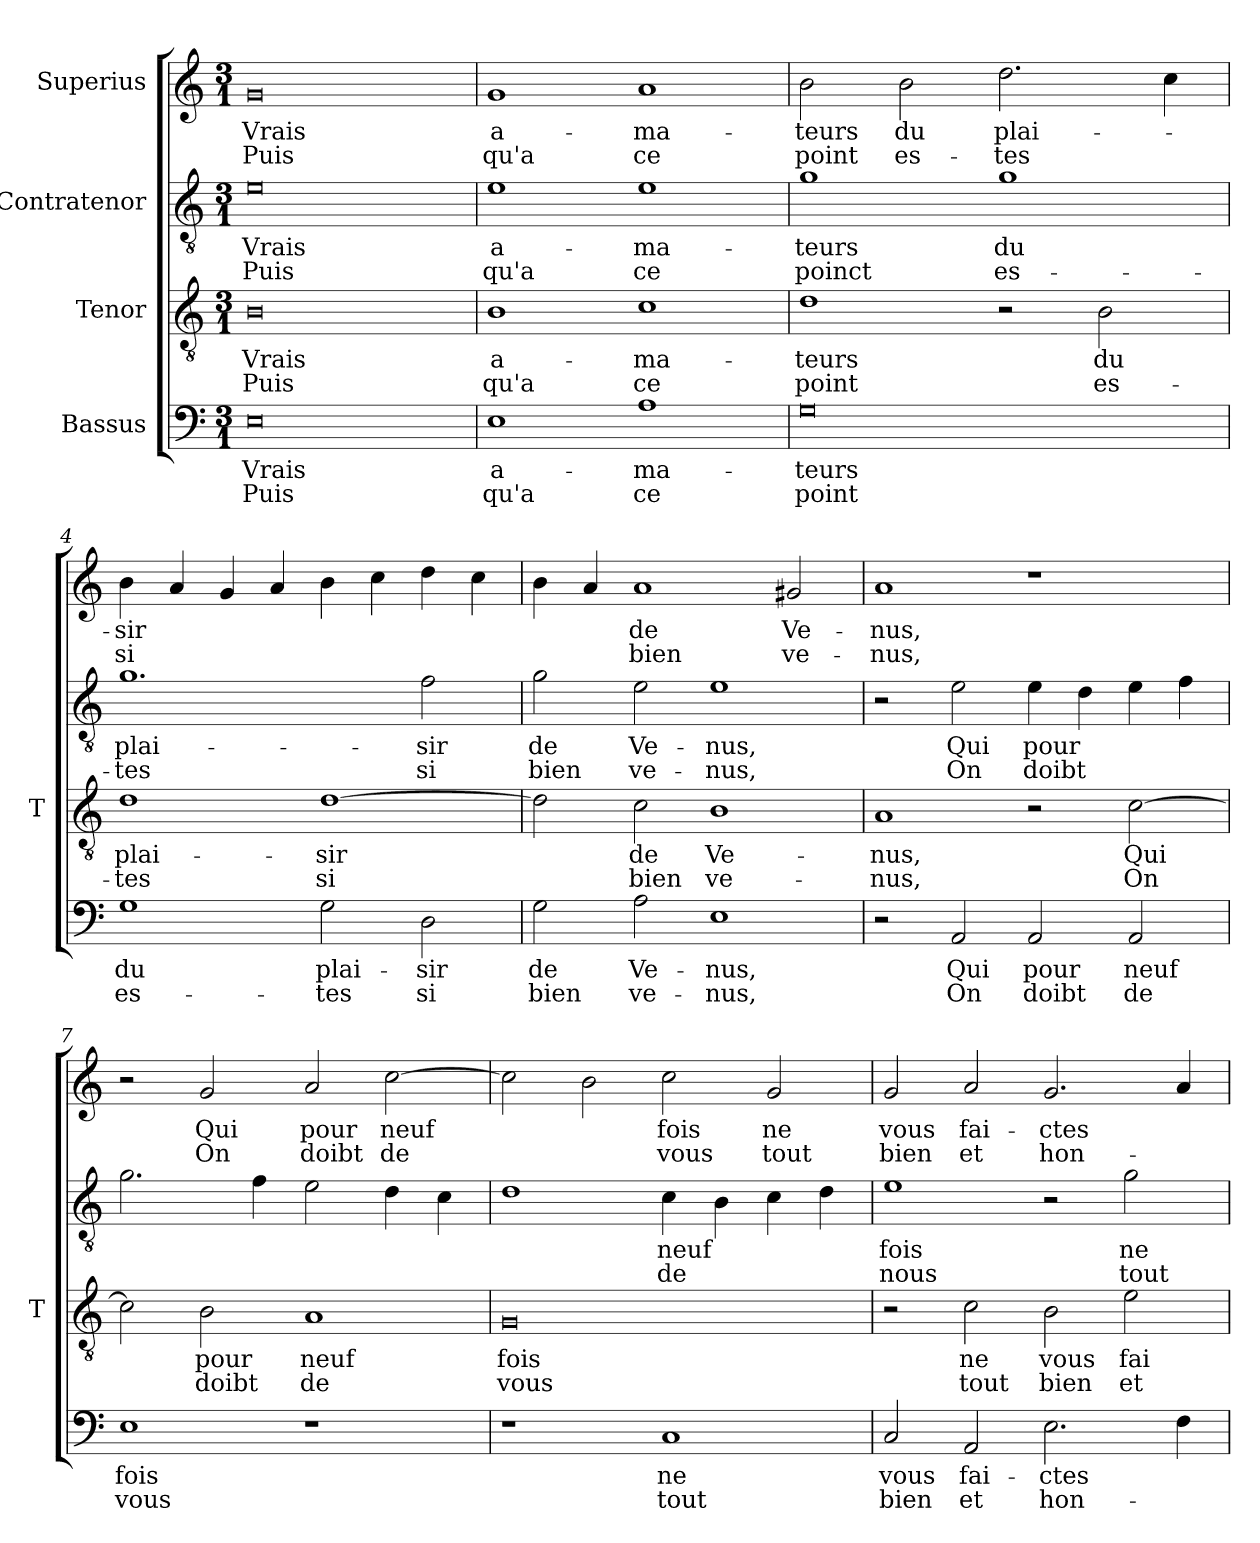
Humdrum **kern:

**kern	**text	**text	**kern	**text	**text	**kern	**text	**text	**kern	**text	**text
*part4	*part4	*part4	*part3	*part3	*part3	*part2	*part2	*part2	*part1	*part1	*part1
*staff4	*staff4	*staff4	*staff3	*staff3	*staff3	*staff2	*staff2	*staff2	*staff1	*staff1	*staff1
*I"Bassus	*	*	*I"Tenor	*	*	*I"Contratenor	*	*	*I"Superius	*	*
*	*	*	*I'T	*	*	*	*	*	*	*	*
*clefF4	*	*	*clefGv2	*	*	*clefGv2	*	*	*clefG2	*	*
*k[]	*	*	*k[]	*	*	*k[]	*	*	*k[]	*	*
*M3/1	*	*	*M3/1	*	*	*M3/1	*	*	*M3/1	*	*
=1	=1	=1	=1	=1	=1	=1	=1	=1	=1	=1	=1
0E	-Vrais	-Puis	0B	-Vrais	-Puis	0e	-Vrais	-Puis	0g	-Vrais	-Puis
=2	=2	=2	=2	=2	=2	=2	=2	=2	=2	=2	=2
1E	a-	-qu'a	1B	a-	-qu'a	1e	a-	-qu'a	1g	a-	-qu'a
1A	ma-	-ce	1c	ma-	-ce	1e	ma-	-ce	1a	ma-	-ce
=3	=3	=3	=3	=3	=3	=3	=3	=3	=3	=3	=3
0G	-teurs	-point	1d	-teurs	-point	1g	-teurs	-poinct	2b	-teurs	-point
.	.	.	.	.	.	.	.	.	2b	-du	es-
.	.	.	2r	.	.	1g	-du	es-	2.dd	plai-	-tes
.	.	.	2B	-du	es-	.	.	.	.	.	.
.	.	.	.	.	.	.	.	.	4cc	.	.
=4	=4	=4	=4	=4	=4	=4	=4	=4	=4	=4	=4
1G	-du	es-	1d	plai-	-tes	1.g	plai-	-tes	4b	-sir	-si
.	.	.	.	.	.	.	.	.	4a	.	.
.	.	.	.	.	.	.	.	.	4g	.	.
.	.	.	.	.	.	.	.	.	4a	.	.
2G	plai-	-tes	[1d	-sir	-si	.	.	.	4b	.	.
.	.	.	.	.	.	.	.	.	4cc	.	.
2D	-sir	-si	.	.	.	2f	-sir	-si	4dd	.	.
.	.	.	.	.	.	.	.	.	4cc	.	.
=5	=5	=5	=5	=5	=5	=5	=5	=5	=5	=5	=5
2G	-de	-bien	2d]	.	.	2g	-de	-bien	4b	.	.
.	.	.	.	.	.	.	.	.	4a	.	.
2A	Ve-	ve-	2c	-de	-bien	2e	Ve-	ve-	1a	-de	-bien
1E	-nus,	-nus,	1B	Ve-	ve-	1e	-nus,	-nus,	.	.	.
.	.	.	.	.	.	.	.	.	2g#X	Ve-	ve-
=6	=6	=6	=6	=6	=6	=6	=6	=6	=6	=6	=6
2r	.	.	1A	-nus,	-nus,	2r	.	.	1a	-nus,	-nus,
2AA	-Qui	-On	.	.	.	2e	-Qui	-On	.	.	.
2AA	-pour	-doibt	2r	.	.	4e	-pour	-doibt	1r	.	.
.	.	.	.	.	.	4d	.	.	.	.	.
2AA	-neuf	-de	[2c	-Qui	-On	4e	.	.	.	.	.
.	.	.	.	.	.	4f	.	.	.	.	.
=7	=7	=7	=7	=7	=7	=7	=7	=7	=7	=7	=7
1E	-fois	-vous	2c]	.	.	2.g	.	.	2r	.	.
.	.	.	2B	-pour	-doibt	.	.	.	2g	-Qui	-On
.	.	.	.	.	.	4f	.	.	.	.	.
1r	.	.	1A	-neuf	-de	2e	.	.	2a	-pour	-doibt
.	.	.	.	.	.	4d	.	.	[2cc	-neuf	-de
.	.	.	.	.	.	4c	.	.	.	.	.
=8	=8	=8	=8	=8	=8	=8	=8	=8	=8	=8	=8
1r	.	.	0G	-fois	-vous	1d	.	.	2cc]	.	.
.	.	.	.	.	.	.	.	.	2b	.	.
1C	-ne	-tout	.	.	.	4c	-neuf	-de	2cc	-fois	-vous
.	.	.	.	.	.	4B	.	.	.	.	.
.	.	.	.	.	.	4c	.	.	2g	-ne	-tout
.	.	.	.	.	.	4d	.	.	.	.	.
=9	=9	=9	=9	=9	=9	=9	=9	=9	=9	=9	=9
2C	-vous	-bien	2r	.	.	1e	-fois	-nous	2g	-vous	-bien
2AA	fai-	-et	2c	-ne	-tout	.	.	.	2a	fai-	-et
2.E	-ctes	hon-	2B	-vous	-bien	2r	.	.	2.g	-ctes	hon-
.	.	.	2e	fai-	-et	2g	-ne	-tout	.	.	.
4F	.	.	.	.	.	.	.	.	4a	.	.
=	=	=	=	=	=	=	=	=	=	=	=
*-	*-	*-	*-	*-	*-	*-	*-	*-	*-	*-	*-
